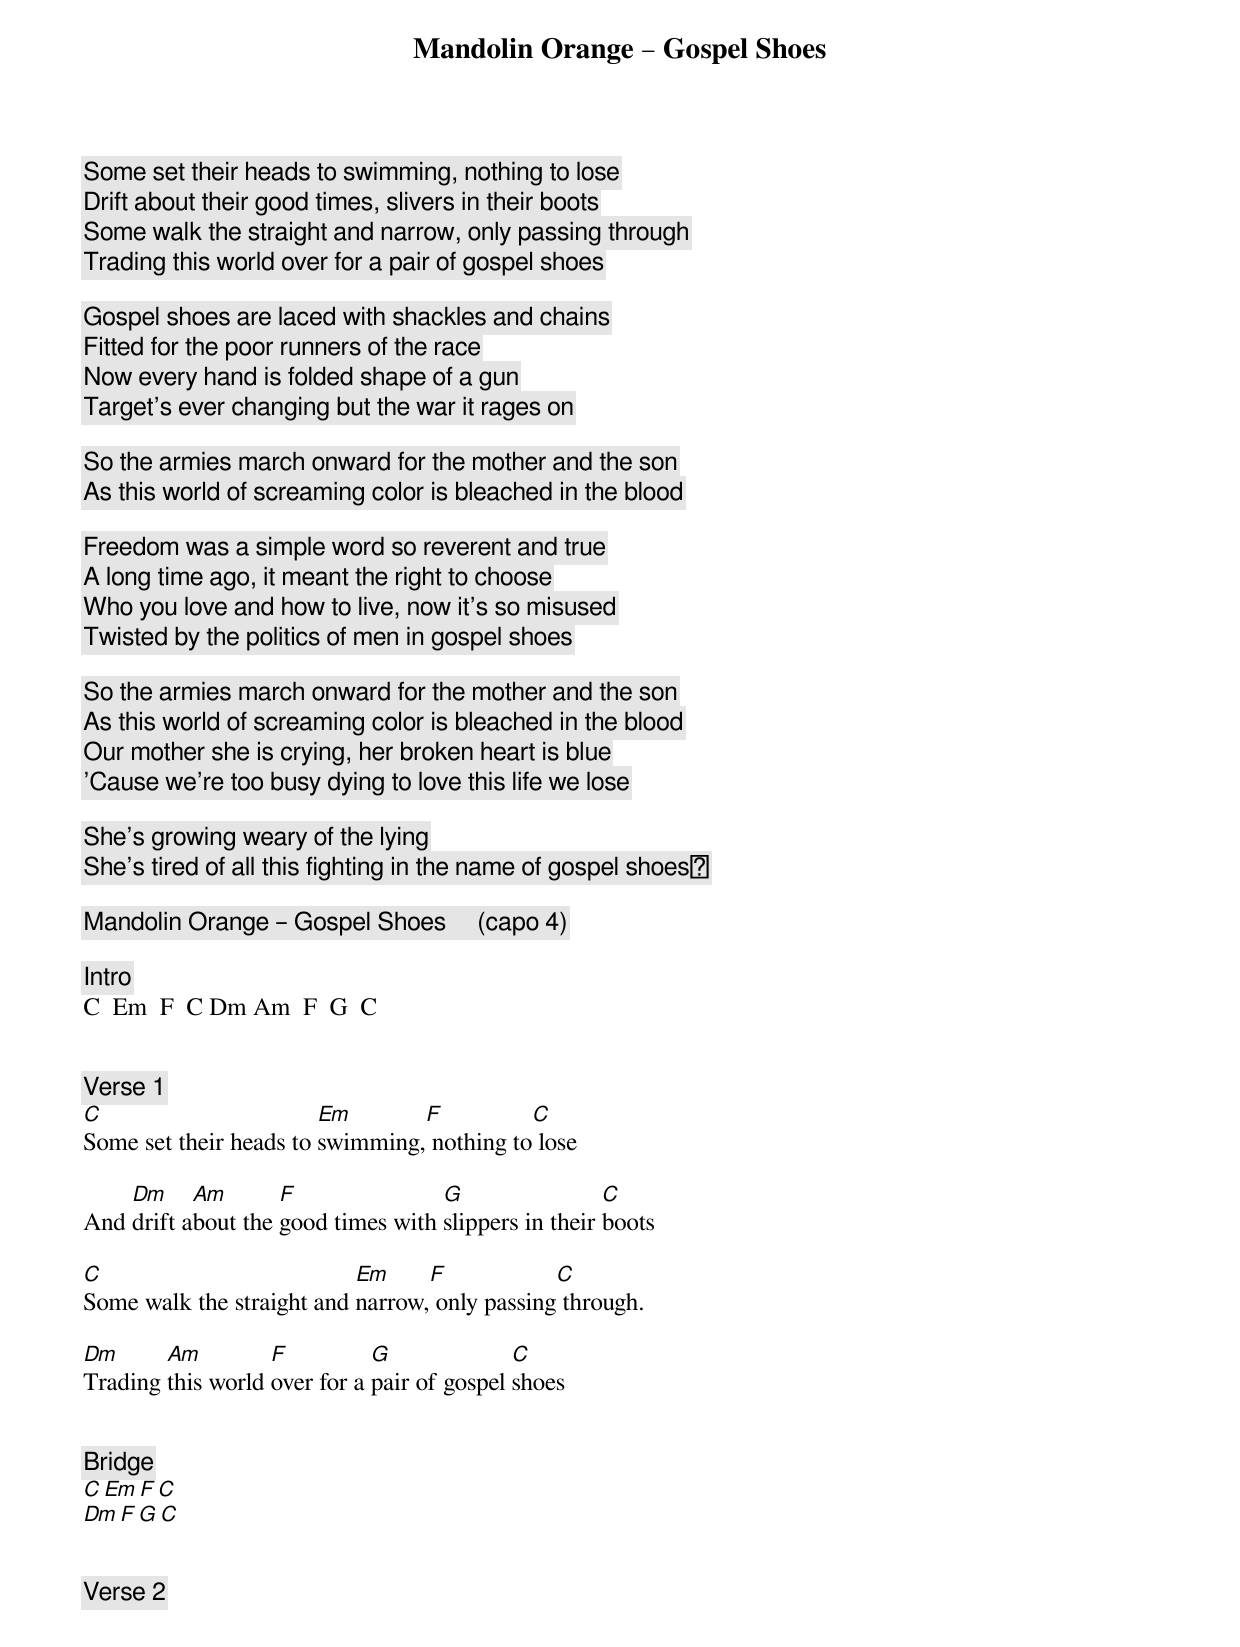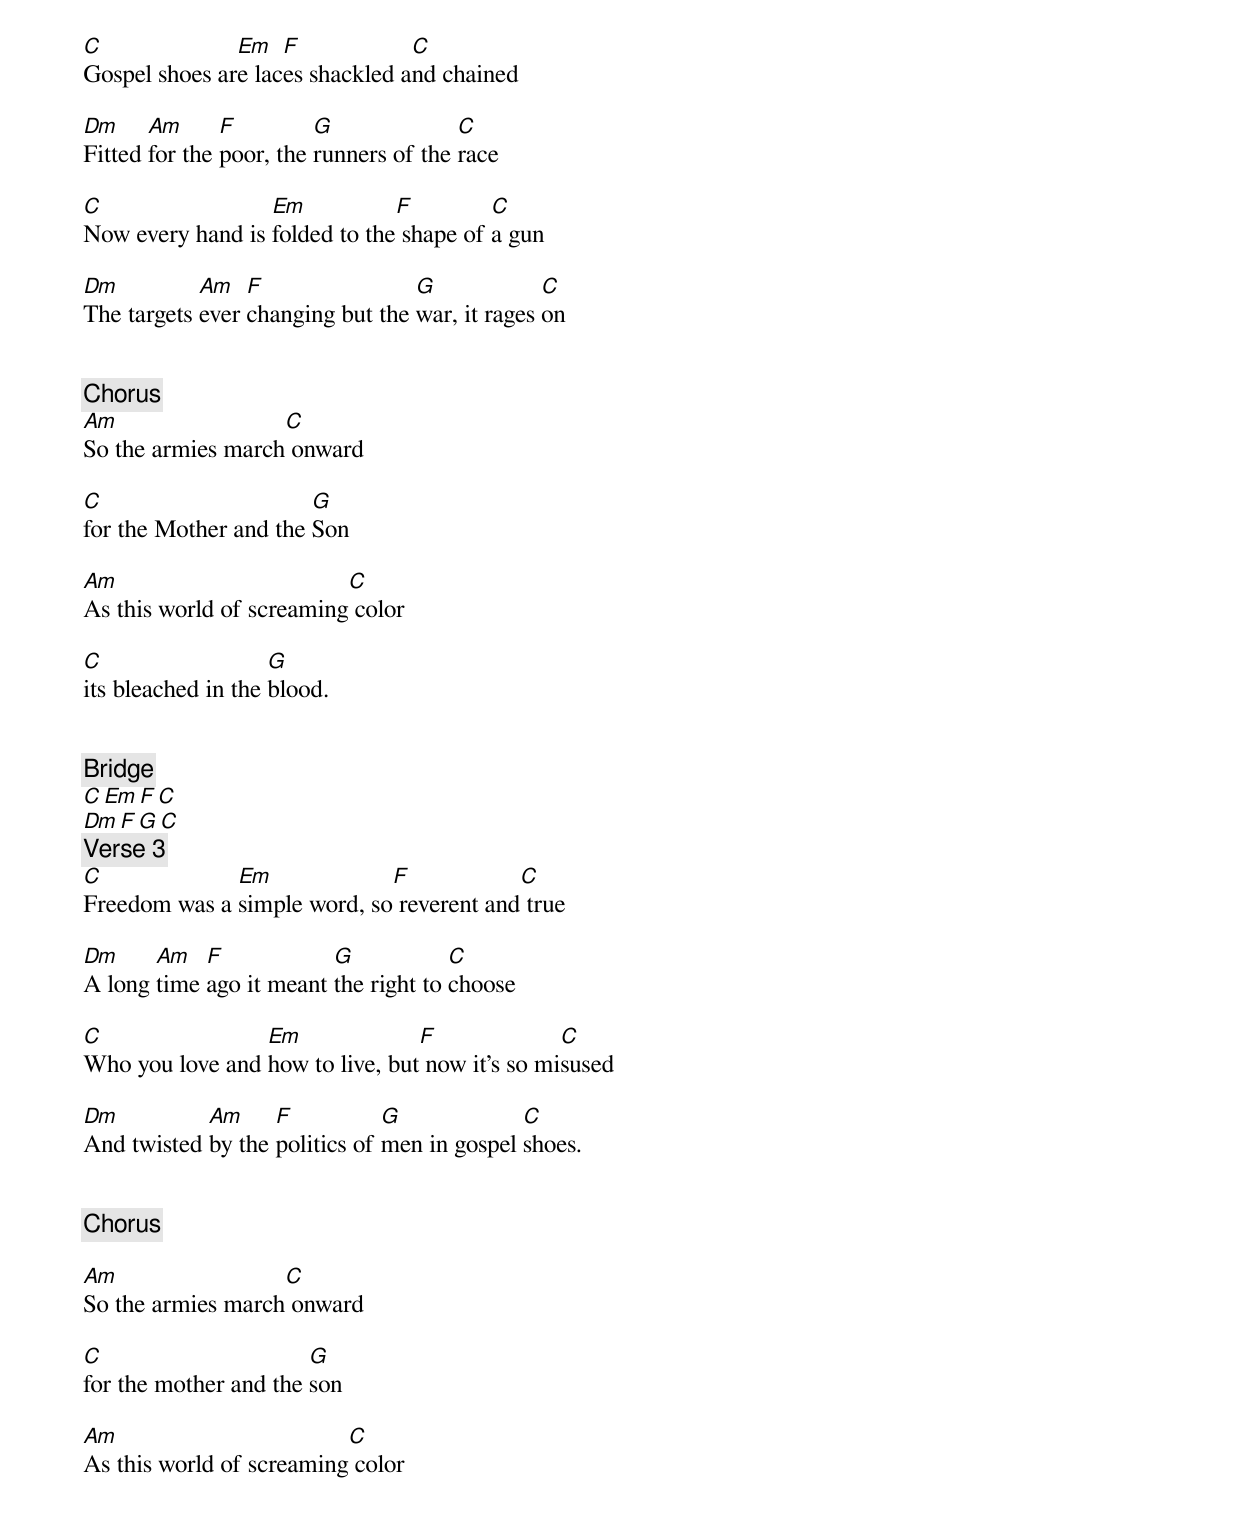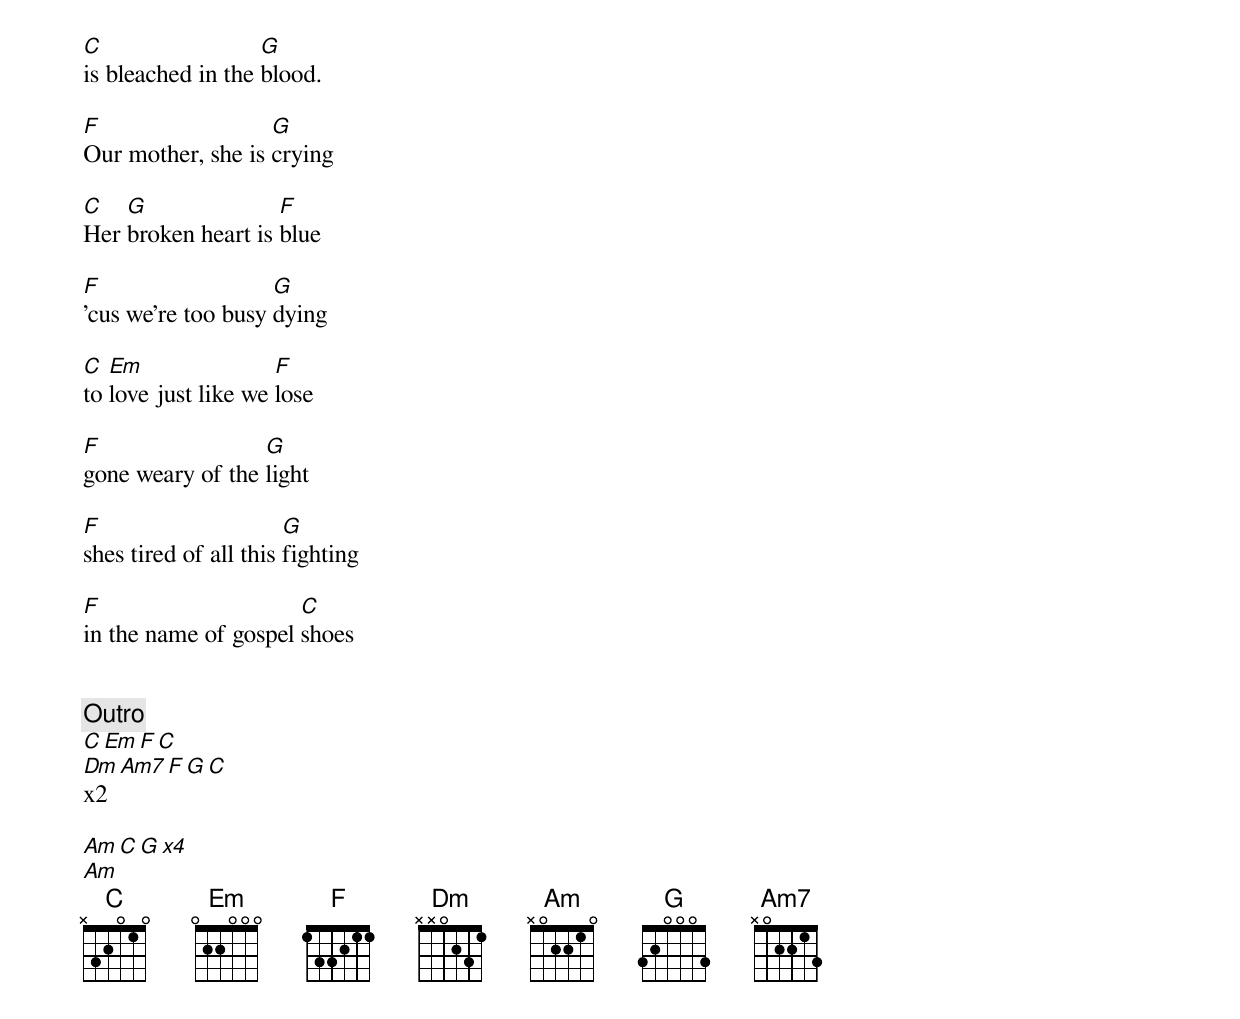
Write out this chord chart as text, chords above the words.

Mandolin Orange – Gospel Shoes


Some set their heads to swimming, nothing to lose
Drift about their good times, slivers in their boots
Some walk the straight and narrow, only passing through
Trading this world over for a pair of gospel shoes

Gospel shoes are laced with shackles and chains
Fitted for the poor runners of the race
Now every hand is folded shape of a gun
Target's ever changing but the war it rages on

So the armies march onward for the mother and the son
As this world of screaming color is bleached in the blood

Freedom was a simple word so reverent and true
A long time ago, it meant the right to choose
Who you love and how to live, now it's so misused
Twisted by the politics of men in gospel shoes

So the armies march onward for the mother and the son
As this world of screaming color is bleached in the blood
Our mother she is crying, her broken heart is blue
'Cause we're too busy dying to love this life we lose

She's growing weary of the lying
She's tired of all this fighting in the name of gospel shoes﻿

Mandolin Orange – Gospel Shoes     (capo 4)

[Intro]
C  Em  F  C Dm Am  F  G  C


[Verse 1]
C                       Em       F          C
Some set their heads to swimming, nothing to lose

    Dm     Am       F               G                 C
And drift about the good times with slippers in their boots

C                          Em     F            C
Some walk the straight and narrow, only passing through.

Dm      Am         F          G              C
Trading this world over for a pair of gospel shoes


[Bridge]
C Em F C
Dm F G C


[Verse 2]
C              Em   F            C
Gospel shoes are laces shackled and chained

Dm     Am      F         G              C
Fitted for the poor, the runners of the race

C                 Em           F         C
Now every hand is folded to the shape of a gun

Dm          Am   F                G             C
The targets ever changing but the war, it rages on


[Chorus]
Am                 C
So the armies march onward

C                      G
for the Mother and the Son

Am                        C
As this world of screaming color

C                   G
its bleached in the blood.


[Bridge]
C Em F C
Dm F G C
[Verse 3]
C             Em             F            C
Freedom was a simple word, so reverent and true

Dm     Am   F            G            C
A long time ago it meant the right to choose

C                Em              F              C
Who you love and how to live, but now it's so misused

Dm          Am     F           G             C
And twisted by the politics of men in gospel shoes.


[Chorus]

Am                 C
So the armies march onward

C                      G
for the mother and the son

Am                        C
As this world of screaming color

C                  G
is bleached in the blood.

F                  G
Our mother, she is crying

C   G               F
Her broken heart is blue

F                   G
'cus we're too busy dying

C  Em                F
to love just like we lose

F                 G
gone weary of the light

F                      G
shes tired of all this fighting

F                     C
in the name of gospel shoes


[Outro]
C   Em F C
Dm Am7 F G C
x2

Am C   G  x4
Am
